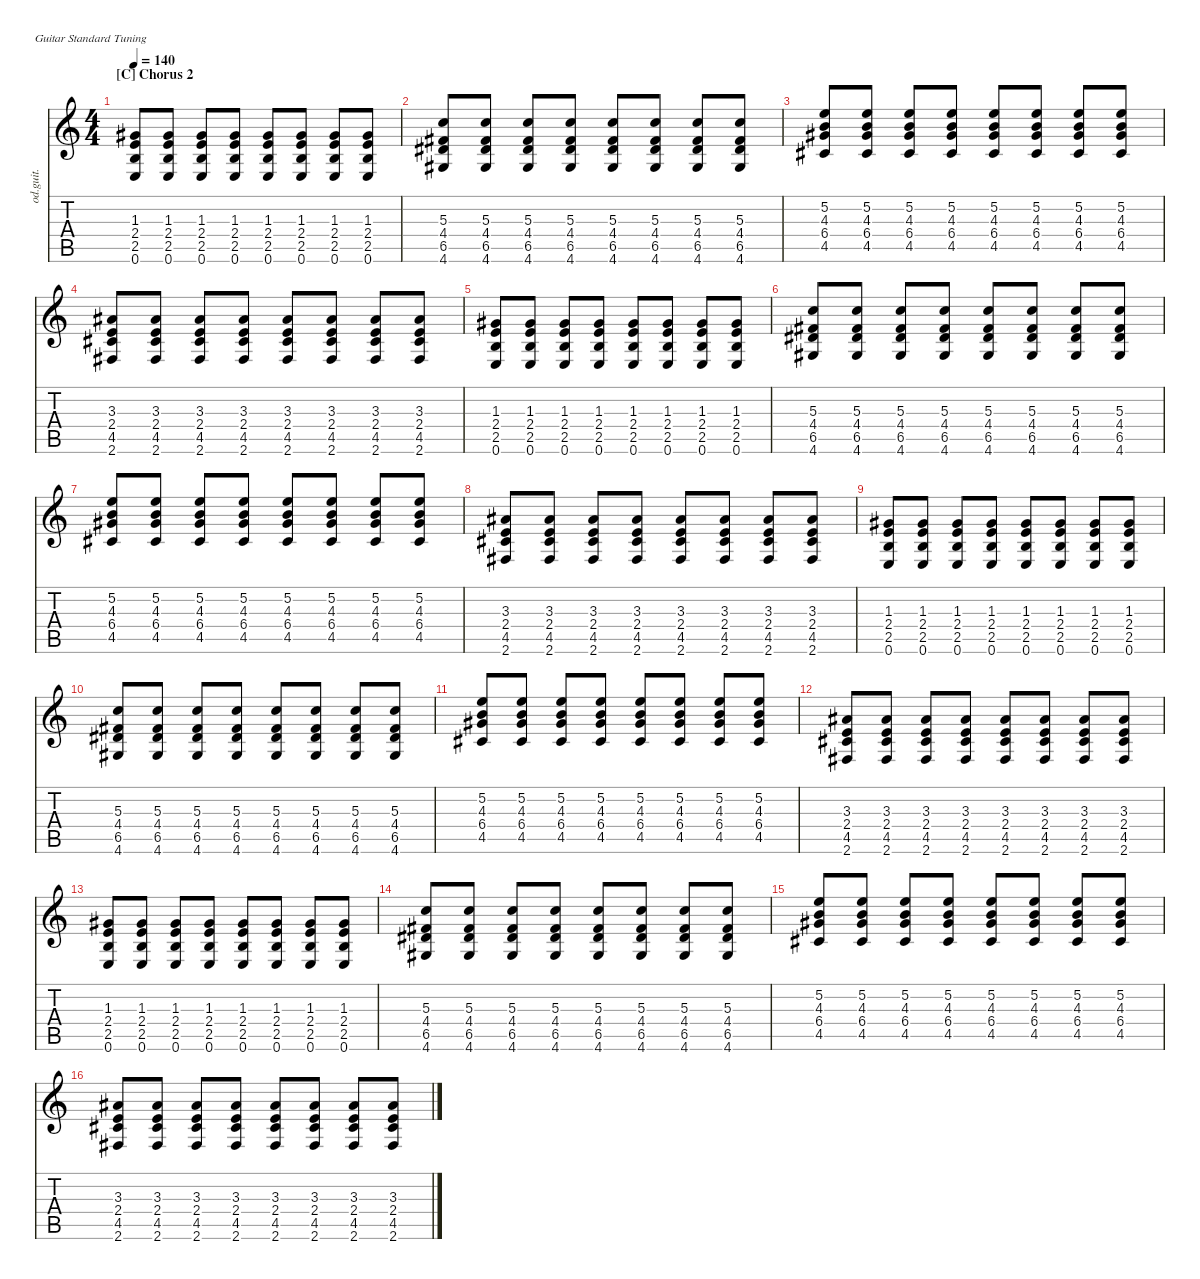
\defaultSystemsLayout 4
\hideDynamics
\bracketExtendMode nobrackets
\otherSystemsTrackNameOrientation horizontal
\track ("Ритм" "od.guit.") {instrument overdrivenguitar}
\staff {score tabs}
\tuning (E4 B3 G3 D3 A2 E2)
\ts (4 4)
\section ("C" "Chorus 2")
\tempo 140
\clef g2
\ks c
(0.6 2.5 2.4 1.3{acc #}).8{dy mf beam Up} (0.6 2.5 2.4 1.3{acc #}).8{beam Up} (0.6 2.5 2.4 1.3{acc #}).8{beam Up} (0.6 2.5 2.4 1.3{acc #}).8{beam Up} (0.6 2.5 2.4 1.3{acc #}).8{beam Up} (0.6 2.5 2.4 1.3{acc #}).8{beam Up} (0.6 2.5 2.4 1.3{acc #}).8{beam Up} (0.6 2.5 2.4 1.3{acc #}).8{beam Up} |
(4.6{acc #} 6.5{acc #} 4.4{acc #} 5.3).8{beam Up} (4.6{acc #} 6.5{acc #} 4.4{acc #} 5.3).8{beam Up} (4.6{acc #} 6.5{acc #} 4.4{acc #} 5.3).8{beam Up} (4.6{acc #} 6.5{acc #} 4.4{acc #} 5.3).8{beam Up} (4.6{acc #} 6.5{acc #} 4.4{acc #} 5.3).8{beam Up} (4.6{acc #} 6.5{acc #} 4.4{acc #} 5.3).8{beam Up} (4.6{acc #} 6.5{acc #} 4.4{acc #} 5.3).8{beam Up} (4.6{acc #} 6.5{acc #} 4.4{acc #} 5.3).8{beam Up} |
(4.5{acc #} 6.4{acc #} 4.3 5.2).8{beam Up} (4.5{acc #} 6.4{acc #} 4.3 5.2).8{beam Up} (4.5{acc #} 6.4{acc #} 4.3 5.2).8{beam Up} (4.5{acc #} 6.4{acc #} 4.3 5.2).8{beam Up} (4.5{acc #} 6.4{acc #} 4.3 5.2).8{beam Up} (4.5{acc #} 6.4{acc #} 4.3 5.2).8{beam Up} (4.5{acc #} 6.4{acc #} 4.3 5.2).8{beam Up} (4.5{acc #} 6.4{acc #} 4.3 5.2).8{beam Up} |
(2.6{acc #} 4.5{acc #} 2.4 3.3{acc #}).8{beam Up} (2.6{acc #} 4.5{acc #} 2.4 3.3{acc #}).8{beam Up} (2.6{acc #} 4.5{acc #} 2.4 3.3{acc #}).8{beam Up} (2.6{acc #} 4.5{acc #} 2.4 3.3{acc #}).8{beam Up} (2.6{acc #} 4.5{acc #} 2.4 3.3{acc #}).8{beam Up} (2.6{acc #} 4.5{acc #} 2.4 3.3{acc #}).8{beam Up} (2.6{acc #} 4.5{acc #} 2.4 3.3{acc #}).8{beam Up} (2.6{acc #} 4.5{acc #} 2.4 3.3{acc #}).8{beam Up} |
(0.6 2.5 2.4 1.3{acc #}).8{beam Up} (0.6 2.5 2.4 1.3{acc #}).8{beam Up} (0.6 2.5 2.4 1.3{acc #}).8{beam Up} (0.6 2.5 2.4 1.3{acc #}).8{beam Up} (0.6 2.5 2.4 1.3{acc #}).8{beam Up} (0.6 2.5 2.4 1.3{acc #}).8{beam Up} (0.6 2.5 2.4 1.3{acc #}).8{beam Up} (0.6 2.5 2.4 1.3{acc #}).8{beam Up} |
(4.6{acc #} 6.5{acc #} 4.4{acc #} 5.3).8{beam Up} (4.6{acc #} 6.5{acc #} 4.4{acc #} 5.3).8{beam Up} (4.6{acc #} 6.5{acc #} 4.4{acc #} 5.3).8{beam Up} (4.6{acc #} 6.5{acc #} 4.4{acc #} 5.3).8{beam Up} (4.6{acc #} 6.5{acc #} 4.4{acc #} 5.3).8{beam Up} (4.6{acc #} 6.5{acc #} 4.4{acc #} 5.3).8{beam Up} (4.6{acc #} 6.5{acc #} 4.4{acc #} 5.3).8{beam Up} (4.6{acc #} 6.5{acc #} 4.4{acc #} 5.3).8{beam Up} |
(4.5{acc #} 6.4{acc #} 4.3 5.2).8{beam Up} (4.5{acc #} 6.4{acc #} 4.3 5.2).8{beam Up} (4.5{acc #} 6.4{acc #} 4.3 5.2).8{beam Up} (4.5{acc #} 6.4{acc #} 4.3 5.2).8{beam Up} (4.5{acc #} 6.4{acc #} 4.3 5.2).8{beam Up} (4.5{acc #} 6.4{acc #} 4.3 5.2).8{beam Up} (4.5{acc #} 6.4{acc #} 4.3 5.2).8{beam Up} (4.5{acc #} 6.4{acc #} 4.3 5.2).8{beam Up} |
(2.6{acc #} 4.5{acc #} 2.4 3.3{acc #}).8{beam Up} (2.6{acc #} 4.5{acc #} 2.4 3.3{acc #}).8{beam Up} (2.6{acc #} 4.5{acc #} 2.4 3.3{acc #}).8{beam Up} (2.6{acc #} 4.5{acc #} 2.4 3.3{acc #}).8{beam Up} (2.6{acc #} 4.5{acc #} 2.4 3.3{acc #}).8{beam Up} (2.6{acc #} 4.5{acc #} 2.4 3.3{acc #}).8{beam Up} (2.6{acc #} 4.5{acc #} 2.4 3.3{acc #}).8{beam Up} (2.6{acc #} 4.5{acc #} 2.4 3.3{acc #}).8{beam Up} |
(0.6 2.5 2.4 1.3{acc #}).8{beam Up} (0.6 2.5 2.4 1.3{acc #}).8{beam Up} (0.6 2.5 2.4 1.3{acc #}).8{beam Up} (0.6 2.5 2.4 1.3{acc #}).8{beam Up} (0.6 2.5 2.4 1.3{acc #}).8{beam Up} (0.6 2.5 2.4 1.3{acc #}).8{beam Up} (0.6 2.5 2.4 1.3{acc #}).8{beam Up} (0.6 2.5 2.4 1.3{acc #}).8{beam Up} |
(4.6{acc #} 6.5{acc #} 4.4{acc #} 5.3).8{beam Up} (4.6{acc #} 6.5{acc #} 4.4{acc #} 5.3).8{beam Up} (4.6{acc #} 6.5{acc #} 4.4{acc #} 5.3).8{beam Up} (4.6{acc #} 6.5{acc #} 4.4{acc #} 5.3).8{beam Up} (4.6{acc #} 6.5{acc #} 4.4{acc #} 5.3).8{beam Up} (4.6{acc #} 6.5{acc #} 4.4{acc #} 5.3).8{beam Up} (4.6{acc #} 6.5{acc #} 4.4{acc #} 5.3).8{beam Up} (4.6{acc #} 6.5{acc #} 4.4{acc #} 5.3).8{beam Up} |
(4.5{acc #} 6.4{acc #} 4.3 5.2).8{beam Up} (4.5{acc #} 6.4{acc #} 4.3 5.2).8{beam Up} (4.5{acc #} 6.4{acc #} 4.3 5.2).8{beam Up} (4.5{acc #} 6.4{acc #} 4.3 5.2).8{beam Up} (4.5{acc #} 6.4{acc #} 4.3 5.2).8{beam Up} (4.5{acc #} 6.4{acc #} 4.3 5.2).8{beam Up} (4.5{acc #} 6.4{acc #} 4.3 5.2).8{beam Up} (4.5{acc #} 6.4{acc #} 4.3 5.2).8{beam Up} |
(2.6{acc #} 4.5{acc #} 2.4 3.3{acc #}).8{beam Up} (2.6{acc #} 4.5{acc #} 2.4 3.3{acc #}).8{beam Up} (2.6{acc #} 4.5{acc #} 2.4 3.3{acc #}).8{beam Up} (2.6{acc #} 4.5{acc #} 2.4 3.3{acc #}).8{beam Up} (2.6{acc #} 4.5{acc #} 2.4 3.3{acc #}).8{beam Up} (2.6{acc #} 4.5{acc #} 2.4 3.3{acc #}).8{beam Up} (2.6{acc #} 4.5{acc #} 2.4 3.3{acc #}).8{beam Up} (2.6{acc #} 4.5{acc #} 2.4 3.3{acc #}).8{beam Up} |
(0.6 2.5 2.4 1.3{acc #}).8{beam Up} (0.6 2.5 2.4 1.3{acc #}).8{beam Up} (0.6 2.5 2.4 1.3{acc #}).8{beam Up} (0.6 2.5 2.4 1.3{acc #}).8{beam Up} (0.6 2.5 2.4 1.3{acc #}).8{beam Up} (0.6 2.5 2.4 1.3{acc #}).8{beam Up} (0.6 2.5 2.4 1.3{acc #}).8{beam Up} (0.6 2.5 2.4 1.3{acc #}).8{beam Up} |
(4.6{acc #} 6.5{acc #} 4.4{acc #} 5.3).8{beam Up} (4.6{acc #} 6.5{acc #} 4.4{acc #} 5.3).8{beam Up} (4.6{acc #} 6.5{acc #} 4.4{acc #} 5.3).8{beam Up} (4.6{acc #} 6.5{acc #} 4.4{acc #} 5.3).8{beam Up} (4.6{acc #} 6.5{acc #} 4.4{acc #} 5.3).8{beam Up} (4.6{acc #} 6.5{acc #} 4.4{acc #} 5.3).8{beam Up} (4.6{acc #} 6.5{acc #} 4.4{acc #} 5.3).8{beam Up} (4.6{acc #} 6.5{acc #} 4.4{acc #} 5.3).8{beam Up} |
(4.5{acc #} 6.4{acc #} 4.3 5.2).8{beam Up} (4.5{acc #} 6.4{acc #} 4.3 5.2).8{beam Up} (4.5{acc #} 6.4{acc #} 4.3 5.2).8{beam Up} (4.5{acc #} 6.4{acc #} 4.3 5.2).8{beam Up} (4.5{acc #} 6.4{acc #} 4.3 5.2).8{beam Up} (4.5{acc #} 6.4{acc #} 4.3 5.2).8{beam Up} (4.5{acc #} 6.4{acc #} 4.3 5.2).8{beam Up} (4.5{acc #} 6.4{acc #} 4.3 5.2).8{beam Up} |
(2.6{acc #} 4.5{acc #} 2.4 3.3{acc #}).8{beam Up} (2.6{acc #} 4.5{acc #} 2.4 3.3{acc #}).8{beam Up} (2.6{acc #} 4.5{acc #} 2.4 3.3{acc #}).8{beam Up} (2.6{acc #} 4.5{acc #} 2.4 3.3{acc #}).8{beam Up} (2.6{acc #} 4.5{acc #} 2.4 3.3{acc #}).8{beam Up} (2.6{acc #} 4.5{acc #} 2.4 3.3{acc #}).8{beam Up} (2.6{acc #} 4.5{acc #} 2.4 3.3{acc #}).8{beam Up} (2.6{acc #} 4.5{acc #} 2.4 3.3{acc #}).8{beam Up}
